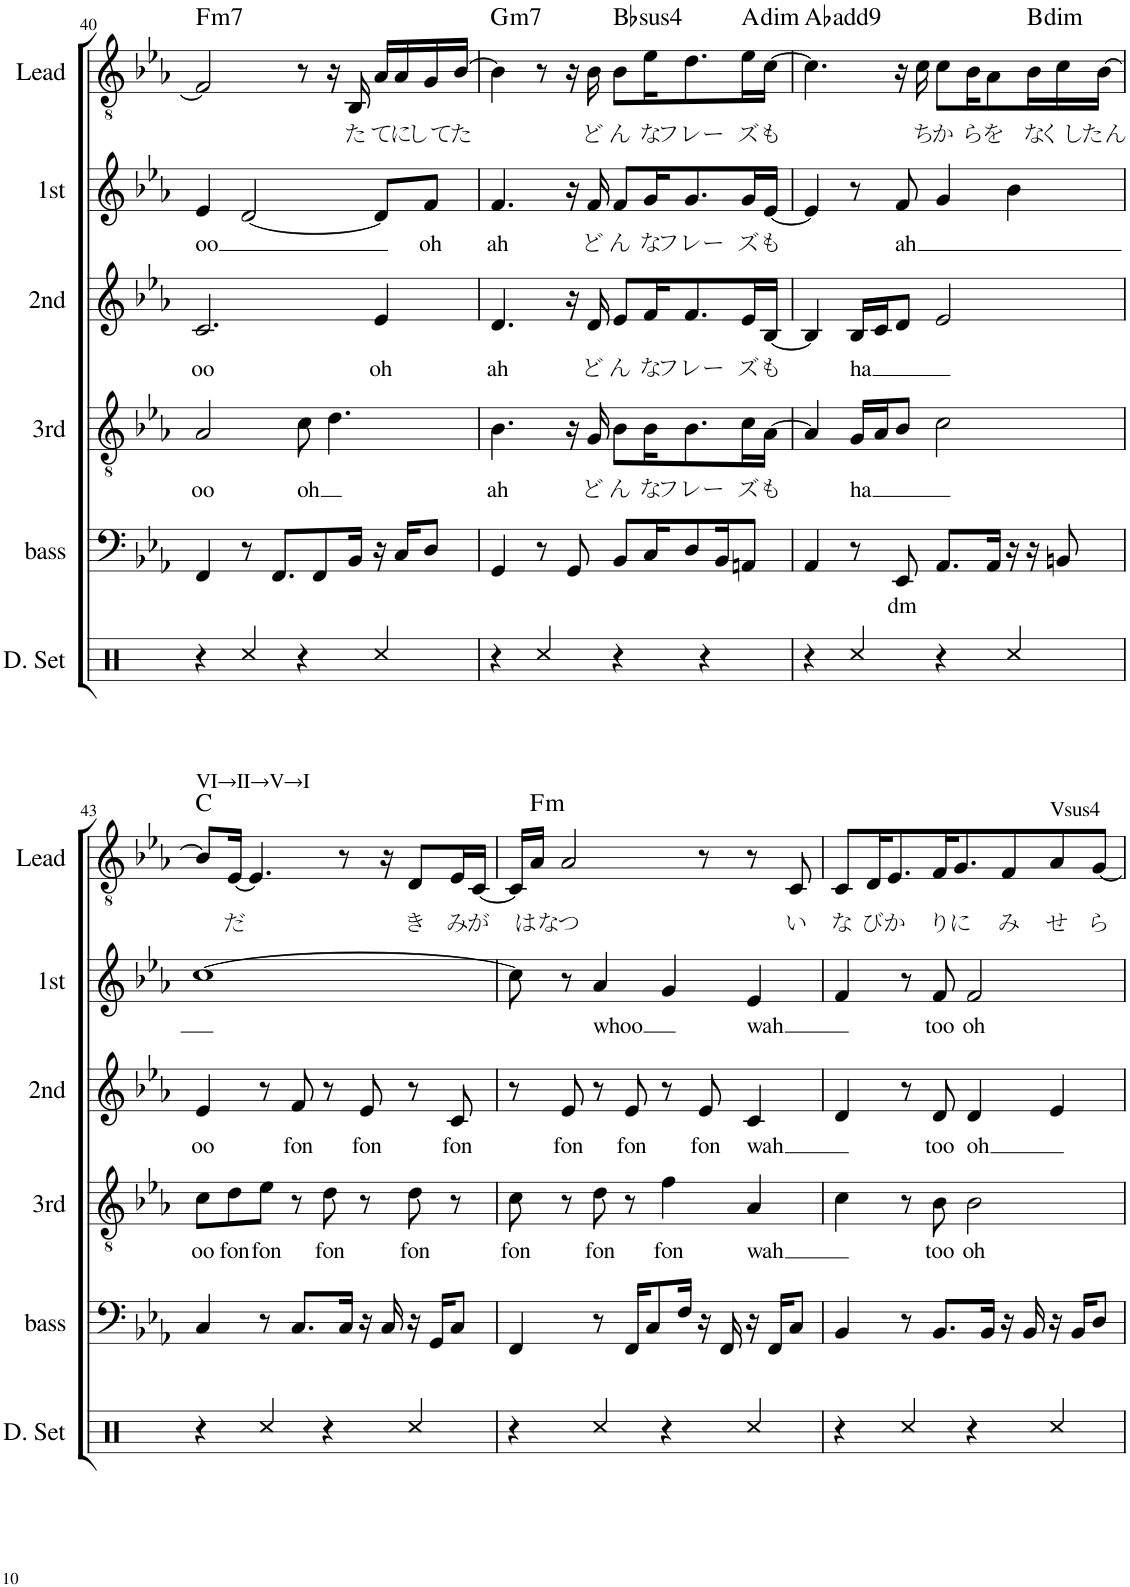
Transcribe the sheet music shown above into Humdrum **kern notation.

**kern	**kern	**text	**kern	**text	**kern	**text	**kern	**text	**kern	**text	**harte
*part6	*part5	*part5	*part4	*part4	*part3	*part3	*part2	*part2	*part1	*part1	*part1
*staff6	*staff5	*staff5	*staff4	*staff4	*staff3	*staff3	*staff2	*staff2	*staff1	*staff1	*
*I"ドラムセット	*I"bass	*	*I"3rd	*	*I"2nd	*	*I"1st	*	*I"Lead	*	*
*	*I'bass	*	*I'3rd	*	*I'2nd	*	*I'1st	*	*I'Lead	*	*
!!LO:PB:g=z
*clefX	*clefF4	*	*clefGv2	*	*clefG2	*	*clefG2	*	*clefGv2	*	*
*k[]	*k[b-e-a-]	*	*k[b-e-a-]	*	*k[b-e-a-]	*	*k[b-e-a-]	*	*k[b-e-a-]	*	*
*M4/4	*M4/4	*	*M4/4	*	*M4/4	*	*M4/4	*	*M4/4	*	*
=40	=40	=40	=40	=40	=40	=40	=40	=40	=40	=40	=40
!	!	!	!	!LO:LY:b	!	!LO:LY:b	!	!LO:LY:b	!	!	!LO:H:kt=m7
4r	4FF/	.	2A-/	oo	2.c/	oo	4e-/	oo	2F/]	.	F:min7
4Rcc/	8r	.	.	.	.	.	[2d/	.	.	.	.
.	8.FF/L	.	.	.	.	.	.	.	.	.	.
!	!	!	!	!LO:LY:b	!	!	!	!	!	!	!
4r	.	.	8c\	oh	.	.	.	.	8r	.	.
.	8FF/	.	.	.	.	.	.	.	.	.	.
.	.	.	4.d\	.	.	.	.	.	16r	.	.
!	!	!	!	!	!	!	!	!	!	!LO:LY:b	!
.	16BB-/Jk	.	.	.	.	.	.	.	16BB-/	た	.
!	!	!	!	!	!	!LO:LY:b	!	!	!	!LO:LY:b	!
4Rcc/	16r	.	.	.	4e-/	oh	8d/L]	.	16A-/LL	て	.
!	!	!	!	!	!	!	!	!	!	!LO:LY:b	!
.	16C/KL	.	.	.	.	.	.	.	16A-/	に	.
!	!	!	!	!	!	!	!	!LO:LY:b	!	!LO:LY:b	!
.	8D/J	.	.	.	.	.	8f/J	oh	16G/	して	.
!	!	!	!	!	!	!	!	!	!	!LO:LY:b	!
.	.	.	.	.	.	.	.	.	[16B-/JJ	た	.
=41	=41	=41	=41	=41	=41	=41	=41	=41	=41	=41	=41
!	!	!	!	!LO:LY:b	!	!LO:LY:b	!	!LO:LY:b	!	!	!LO:H:kt=m7
4r	4GG/	.	4.B-\	ah	4.d/	ah	4.f/	ah	4B-\]	.	G:min7
4Rcc/	8r	.	.	.	.	.	.	.	8r	.	.
.	8GG/	.	16r	.	16r	.	16r	.	16r	.	.
!	!	!	!	!LO:LY:b	!	!LO:LY:b	!	!LO:LY:b	!	!LO:LY:b	!
.	.	.	16G/	ど	16d/	ど	16f/	ど	16B-\	ど	.
!	!	!	!	!LO:LY:b	!	!LO:LY:b	!	!LO:LY:b	!	!LO:LY:b	!LO:H:kt=4
4r	8BB-/L	.	8B-\L	ん	8e-/L	ん	8f/L	ん	8B-\L	ん	Bb:sus4
!	!	!	!	!LO:LY:b	!	!LO:LY:b	!	!LO:LY:b	!	!LO:LY:b	!
.	16C/K	.	16B-\K	な	16f/K	な	16g/K	な	16e-\K	な	.
!	!	!	!	!LO:LY:b	!	!LO:LY:b	!	!LO:LY:b	!	!LO:LY:b	!
.	8D/	.	8.B-\	フレー	8.f/	フレー	8.g/	フレー	8.d\	フレー	.
4r	.	.	.	.	.	.	.	.	.	.	.
.	16BB-/K	.	.	.	.	.	.	.	.	.	.
!	!	!	!	!LO:LY:b	!	!LO:LY:b	!	!LO:LY:b	!	!LO:LY:b	!LO:H:kt=dim
.	8AAn/J	.	16c\L	ズ	16e-/L	ズ	16g/L	ズ	16e-\L	ズ	A:dim
!	!	!	!	!LO:LY:b	!	!LO:LY:b	!	!LO:LY:b	!	!LO:LY:b	!
.	.	.	[16A-\JJ	も	[16B-/JJ	も	[16e-/JJ	も	[16c\JJ	も	.
=42	=42	=42	=42	=42	=42	=42	=42	=42	=42	=42	=42
4r	4AA-/	.	4A-/]	.	4B-/]	.	4e-/]	.	4.c\]	.	Ab:maj(9)
!	!	!	!	!LO:LY:b	!	!LO:LY:b	!	!	!	!	!
4Rcc/	8r	.	16G/LL	ha	16B-/LL	ha	8r	.	.	.	.
.	.	.	16A-/J	.	16c/J	.	.	.	.	.	.
!	!	!LO:LY:b	!	!	!	!	!	!LO:LY:b	!	!	!
.	8EE-/	dm	8B-/J	.	8d/J	.	8f/	ah	16r	.	.
!	!	!	!	!	!	!	!	!	!	!LO:LY:b	!
.	.	.	.	.	.	.	.	.	16c\	ち	.
!	!	!	!	!	!	!	!	!	!	!LO:LY:b	!
4r	8.AA-/L	.	2c\	.	2e-/	.	4g/	.	8c\L	か	.
!	!	!	!	!	!	!	!	!	!	!LO:LY:b	!
.	.	.	.	.	.	.	.	.	16B-\K	ら	.
!	!	!	!	!	!	!	!	!	!	!LO:LY:b	!
.	16AA-/Jk	.	.	.	.	.	.	.	8A-\	を	.
4Rcc/	16r	.	.	.	.	.	4b-\	.	.	.	.
!	!	!	!	!	!	!	!	!	!	!LO:LY:b	!LO:H:kt=dim
.	16r	.	.	.	.	.	.	.	16B-\L	な	B:dim
!	!	!	!	!	!	!	!	!	!	!LO:LY:b	!
.	8BBn/	.	.	.	.	.	.	.	16c\	くし	.
!	!	!	!	!	!	!	!	!	!	!LO:LY:b	!
.	.	.	.	.	.	.	.	.	[16B-\JJ	たん	.
!!LO:LB:g=z
=43	=43	=43	=43	=43	=43	=43	=43	=43	=43	=43	=43
!	!	!	!	!	!	!	!	!	!LO:TX:a:t=Ⅵ→Ⅱ→Ⅴ→Ⅰ	!	!
!	!	!	!	!LO:LY:b	!	!LO:LY:b	!	!	!	!	!
4r	4C/	.	8c\L	oo	4e-/	oo	[1cc	.	8B-/L]	.	C:maj
!	!	!	!	!LO:LY:b	!	!	!	!	!	!LO:LY:b	!
.	.	.	8d\	fon	.	.	.	.	[16E-/Jk	だ	.
.	.	.	.	.	.	.	.	.	4.E-/]	.	.
!	!	!	!	!LO:LY:b	!	!	!	!	!	!	!
4Rcc/	8r	.	8e-\J	fon	8r	.	.	.	.	.	.
!	!	!	!	!	!	!LO:LY:b	!	!	!	!	!
.	8.C/L	.	8r	.	8f/	fon	.	.	.	.	.
!	!	!	!	!LO:LY:b	!	!	!	!	!	!	!
4r	.	.	8d\	fon	8r	.	.	.	.	.	.
.	16C/Jk	.	.	.	.	.	.	.	8r	.	.
!	!	!	!	!	!	!LO:LY:b	!	!	!	!	!
.	16r	.	8r	.	8e-/	fon	.	.	.	.	.
.	16C/	.	.	.	.	.	.	.	16r	.	.
!	!	!	!	!LO:LY:b	!	!	!	!	!	!LO:LY:b	!
4Rcc/	16r	.	8d\	fon	8r	.	.	.	8D/L	き	.
.	16GG/KL	.	.	.	.	.	.	.	.	.	.
!	!	!	!	!	!	!LO:LY:b	!	!	!	!LO:LY:b	!
.	8C/J	.	8r	.	8c/	fon	.	.	16E-/L	み	.
!	!	!	!	!	!	!	!	!	!	!LO:LY:b	!
.	.	.	.	.	.	.	.	.	[16C/JJ	が	.
=44	=44	=44	=44	=44	=44	=44	=44	=44	=44	=44	=44
!	!	!	!	!LO:LY:b	!	!	!	!	!	!	!
4r	4FF/	.	8c\	fon	8r	.	8cc\]	.	16C/LL]	.	.
!	!	!	!	!	!	!	!	!	!	!LO:LY:b	!LO:H:kt=m
.	.	.	.	.	.	.	.	.	16A-/JJ	はな	F:min
!	!	!	!	!	!	!LO:LY:b	!	!	!	!LO:LY:b	!
.	.	.	8r	.	8e-/	fon	8r	.	2A-/	つ	.
!	!	!	!	!LO:LY:b	!	!	!	!LO:LY:b	!	!	!
4Rcc/	8r	.	8d\	fon	8r	.	4a-/	whoo	.	.	.
!	!	!	!	!	!	!LO:LY:b	!	!	!	!	!
.	16FF/KL	.	8r	.	8e-/	fon	.	.	.	.	.
.	8C/	.	.	.	.	.	.	.	.	.	.
!	!	!	!	!LO:LY:b	!	!	!	!	!	!	!
4r	.	.	4f\	fon	8r	.	4g/	.	.	.	.
.	16F/Jk	.	.	.	.	.	.	.	.	.	.
!	!	!	!	!	!	!LO:LY:b	!	!	!	!	!
.	16r	.	.	.	8e-/	fon	.	.	8r	.	.
.	16FF/	.	.	.	.	.	.	.	.	.	.
!	!	!	!	!LO:LY:b	!	!LO:LY:b	!	!LO:LY:b	!	!	!
4Rcc/	16r	.	4A-/	wah	4c/	wah	4e-/	wah	8r	.	.
.	16FF/KL	.	.	.	.	.	.	.	.	.	.
!	!	!	!	!	!	!	!	!	!	!LO:LY:b	!
.	8C/J	.	.	.	.	.	.	.	8C/	い	.
=45	=45	=45	=45	=45	=45	=45	=45	=45	=45	=45	=45
!	!	!	!	!	!	!	!	!	!	!LO:LY:b	!
4r	4BB-/	.	4c\	.	4d/	.	4f/	.	8C/L	な	.
!	!	!	!	!	!	!	!	!	!	!LO:LY:b	!
.	.	.	.	.	.	.	.	.	16D/K	び	.
!	!	!	!	!	!	!	!	!	!	!LO:LY:b	!
.	.	.	.	.	.	.	.	.	8.E-/	か	.
4Rcc/	8r	.	8r	.	8r	.	8r	.	.	.	.
!	!	!	!	!LO:LY:b	!	!LO:LY:b	!	!LO:LY:b	!	!LO:LY:b	!
.	8.BB-/L	.	8B-\	too	8d/	too	8f/	too	16F/K	り	.
!	!	!	!	!	!	!	!	!	!	!LO:LY:b	!
.	.	.	.	.	.	.	.	.	8.G/	に	.
!	!	!	!	!LO:LY:b	!	!LO:LY:b	!	!LO:LY:b	!	!	!
4r	.	.	2B-\	oh	4d/	oh	2f/	oh	.	.	.
.	16BB-/Jk	.	.	.	.	.	.	.	.	.	.
!	!	!	!	!	!	!	!	!	!	!LO:LY:b	!
.	16r	.	.	.	.	.	.	.	8F/	み	.
.	16BB-/	.	.	.	.	.	.	.	.	.	.
!	!	!	!	!	!	!	!	!	!LO:TX:a:t=Ⅴsus4	!	!
!	!	!	!	!	!	!	!	!	!	!LO:LY:b	!
4Rcc/	16r	.	.	.	4e-/	.	.	.	8A-/	せ	.
.	16BB-/KL	.	.	.	.	.	.	.	.	.	.
!	!	!	!	!	!	!	!	!	!	!LO:LY:b	!
.	8D/J	.	.	.	.	.	.	.	[8G/J	ら	.
=	=	=	=	=	=	=	=	=	=	=	=
*-	*-	*-	*-	*-	*-	*-	*-	*-	*-	*-	*-
